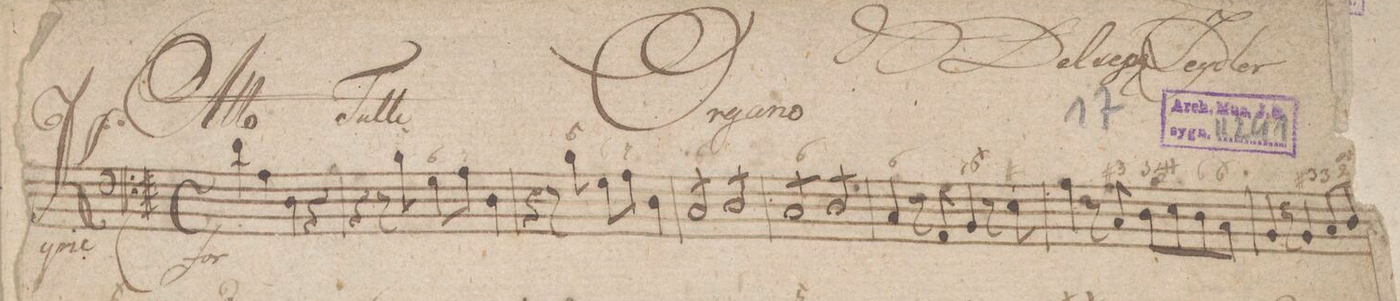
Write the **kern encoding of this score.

**kern	**fb	**dynam
*I"Organo	*	*
*clefF4	*	*
*k[f#c#]	*	*
*met(c)	*	*
*M4/4	*	*
*4\right	*	*
4d\	.	f
4A\	.	.
4D\	.	.
4r	.	.
=2	=2	=2
4r	.	.
8r	.	.
*8\right	*	*
8B\	.	.
8G\L	6	.
8A\J	7	.
4D\	.	.
=3	=3	=3
4r	.	.
8r	.	.
8B\	5	.
8G\L	6	.
8A\J	7	.
4D\	.	.
=4	=4	=4
*tremolo	*	*
8C#/L	6	.
8C#/	.	.
8C#/	.	.
8C#/J	.	.
8D/L	.	.
8D/	.	.
8D/	.	.
8D/J	.	.
=5	=5	=5
8C#/L	6	.
8C#/	.	.
8C#/	.	.
8C#/J	.	.
8D/L	.	.
8D/	.	.
8D/	.	.
8D/J	.	.
*Xtremolo	*	*
=6	=6	=6
4C#/	6	.
8r	.	.
8AA/	.	.
4BB/	6|	.
8r	.	.
8E\	#	.
=7	=7	=7
4A\	.	.
8r	.	.
8C#/	3#	.
8D\L	3	.
.	4|	.
8E\	.	.
8D\	6	.
8C#\J	6|	.
=8	=8	=8
4BB/	.	.
4r	.	.
4BB/	3#	.
8C#/L	3	.
8D/J	.	.
=9	=9	=9
*-	*-	*-
